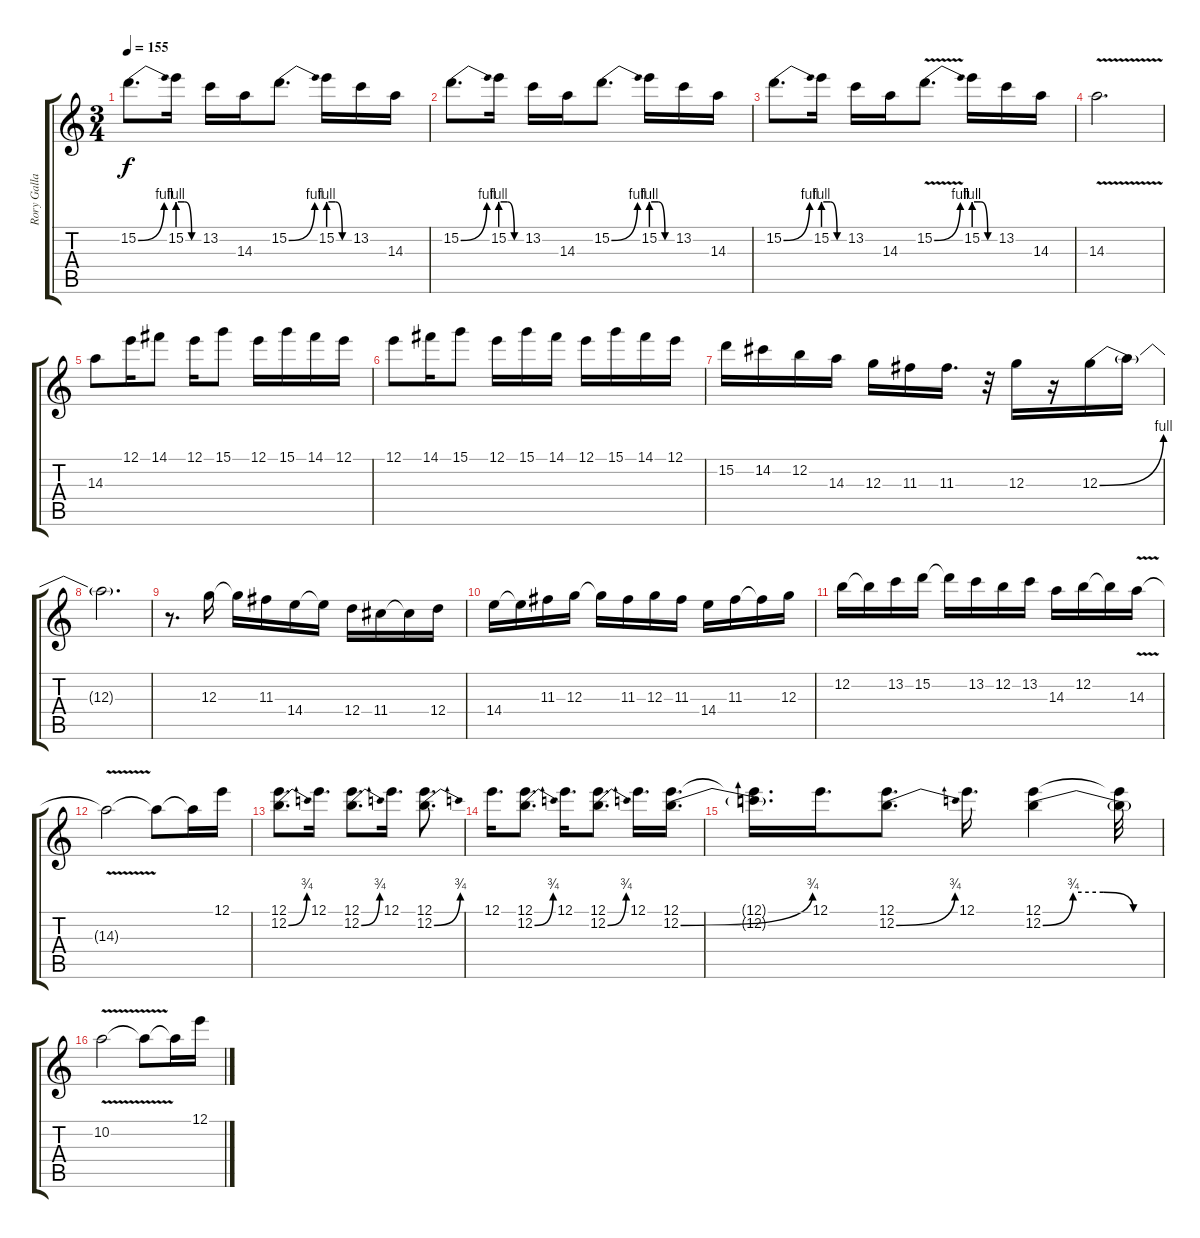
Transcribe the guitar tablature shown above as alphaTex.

\track ("Rory Gallagher" "Rory Galla") {instrument overdrivenguitar}
\staff {score tabs}
\tuning (E4 B3 G3 D3 A2 E2) {hide}
\ts (3 4)
\tempo 155
\clef g2
\ks c
15.2{be (bend 0 0 60 4)}.8{d dy f} 15.2{be (custom 0 4 20 4 40 0 60 0)}.16 13.2.16 14.3.16 15.2{be (bend 0 0 60 4)}.8{d} 15.2{be (custom 0 4 20 4 40 0 60 0)}.16 13.2.16 14.3.16 |
15.2{be (bend 0 0 60 4)}.8{d} 15.2{be (custom 0 4 20 4 40 0 60 0)}.16 13.2.16 14.3.16 15.2{be (bend 0 0 60 4)}.8{d} 15.2{be (custom 0 4 20 4 40 0 60 0)}.16 13.2.16 14.3.16 |
15.2{be (bend 0 0 60 4)}.8{d} 15.2{be (custom 0 4 20 4 40 0 60 0)}.16 13.2.16 14.3.16 15.2{be (bend 0 0 60 4) v}.8{d} 15.2{be (custom 0 4 20 4 40 0 60 0)}.16 13.2.16 14.3.16 |
14.3{v}.2{d} |
14.3.8 12.1.16 14.1.8 12.1.16 15.1.8 12.1.16 15.1.16 14.1.16 12.1.16 |
12.1.8 14.1.16 15.1.8 12.1.16 15.1.16 14.1.16 12.1.16 15.1.16 14.1.16 12.1.16 |
15.2.16 14.2.16 12.2.16 14.3.16 12.3.16 11.3.16 11.3.16{d} r.32 12.3.16 r.16 12.3{be (bend 0 0 60 4)}.16 12.3{t}.16 |
12.3{t}.2{d} |
r.8{d} 12.3.16 12.3{t}.16 11.3.16 14.4.16 14.4{t}.16 12.4.16 11.4.16 11.4{t}.16 12.4.16 |
14.4.16 14.4{t}.16 11.3.16 12.3.16 12.3{t}.16 11.3.16 12.3.16 11.3.16 14.4.16 11.3.16 11.3{t}.16 12.3.16 |
12.2.16 12.2{t}.16 13.2.16 15.2.16 15.2{t}.16 13.2.16 12.2.16 13.2.16 14.3.16 12.2.16 12.2{t}.16 14.3{v}.16 |
14.3{t}.2 14.3{t}.8 14.3{t}.16 12.1.16 |
(12.1 12.2{be (bend 0 0 60 3)}).8{d} 12.1.16{d} (12.1 12.2{be (bend 0 0 60 3)}).8{d} 12.1.16{d} (12.1 12.2{be (bend 0 0 60 3)}).8{d} |
12.1.16{d} (12.1 12.2{be (bend 0 0 60 3)}).8{d} 12.1.16{d} (12.1 12.2{be (bend 0 0 60 3)}).8{d} 12.1.16{d} (12.1 12.2{be (bend 0 0 60 3)}).16{d} |
(12.1{t} 12.2{t}).16{d} 12.1.16{d} (12.1 12.2{be (bend 0 0 60 3)}).8{d} 12.1.16{d} (12.1 12.2{be (custom 0 0 15 3 30 3 45 0 60 0)}).4 (12.1{t} 12.2{t}).32 |
10.2{v}.2 10.2{t}.8 10.2{t}.16 12.1.16
